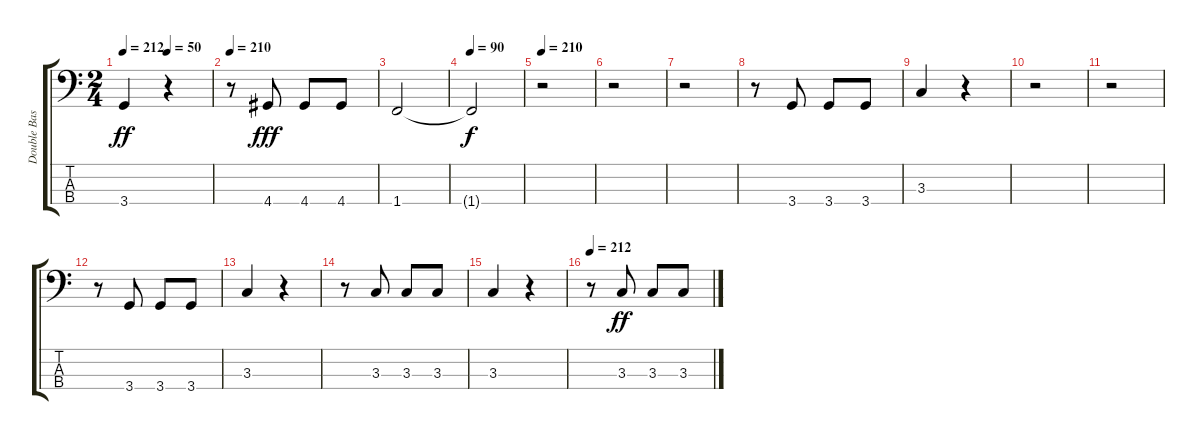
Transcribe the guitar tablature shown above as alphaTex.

\track ("Double Bass" "Double Bas") {instrument contrabass}
\staff {score tabs}
\tuning (G2 D2 A1 E1) {hide}
\ts (2 4)
\tempo 212
\tempo (50 0.5)
\clef f4
\ks c
3.4.4{dy ff} r.4 |
\tempo 210
r.8 4.4.8{dy fff} 4.4.8 4.4.8 |
1.4.2 |
\tempo 90
1.4{t}.2{dy f} |
\tempo 210
r.2 |
r.2 |
r.2 |
r.8 3.4.8 3.4.8 3.4.8 |
3.3.4 r.4 |
r.2 |
r.2 |
r.8 3.4.8 3.4.8 3.4.8 |
3.3.4 r.4 |
r.8 3.3.8 3.3.8 3.3.8 |
3.3.4 r.4 |
\tempo 212
r.8 3.3.8{dy ff} 3.3.8 3.3.8
